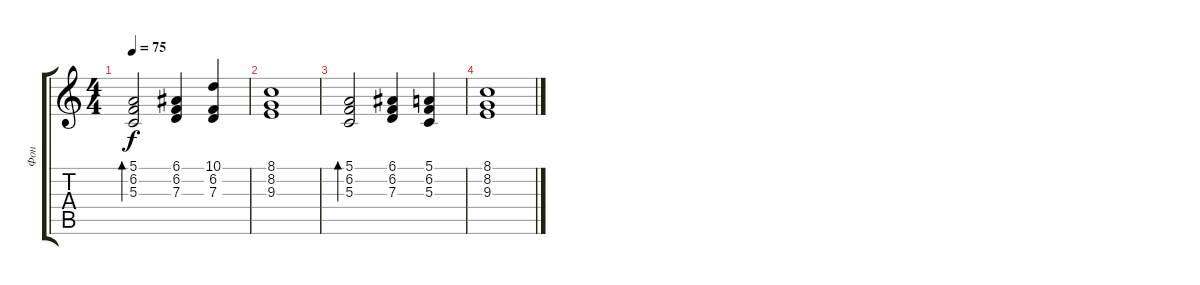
\track ("Фон" "Фон") {instrument pad3polysynth}
\staff {score tabs}
\tuning (E4 B3 G3 D3 A2 E2) {hide}
\ts (4 4)
\tempo 75
\clef g2
\ks c
(5.1 6.2 5.3).2{bd 240 dy f} (6.1 6.2 7.3).4 (10.1 6.2 7.3).4 |
(8.1 8.2 9.3).1 |
(5.1 6.2 5.3).2{bd 240} (6.1 6.2 7.3).4 (5.1 6.2 5.3).4 |
(8.1 8.2 9.3).1
